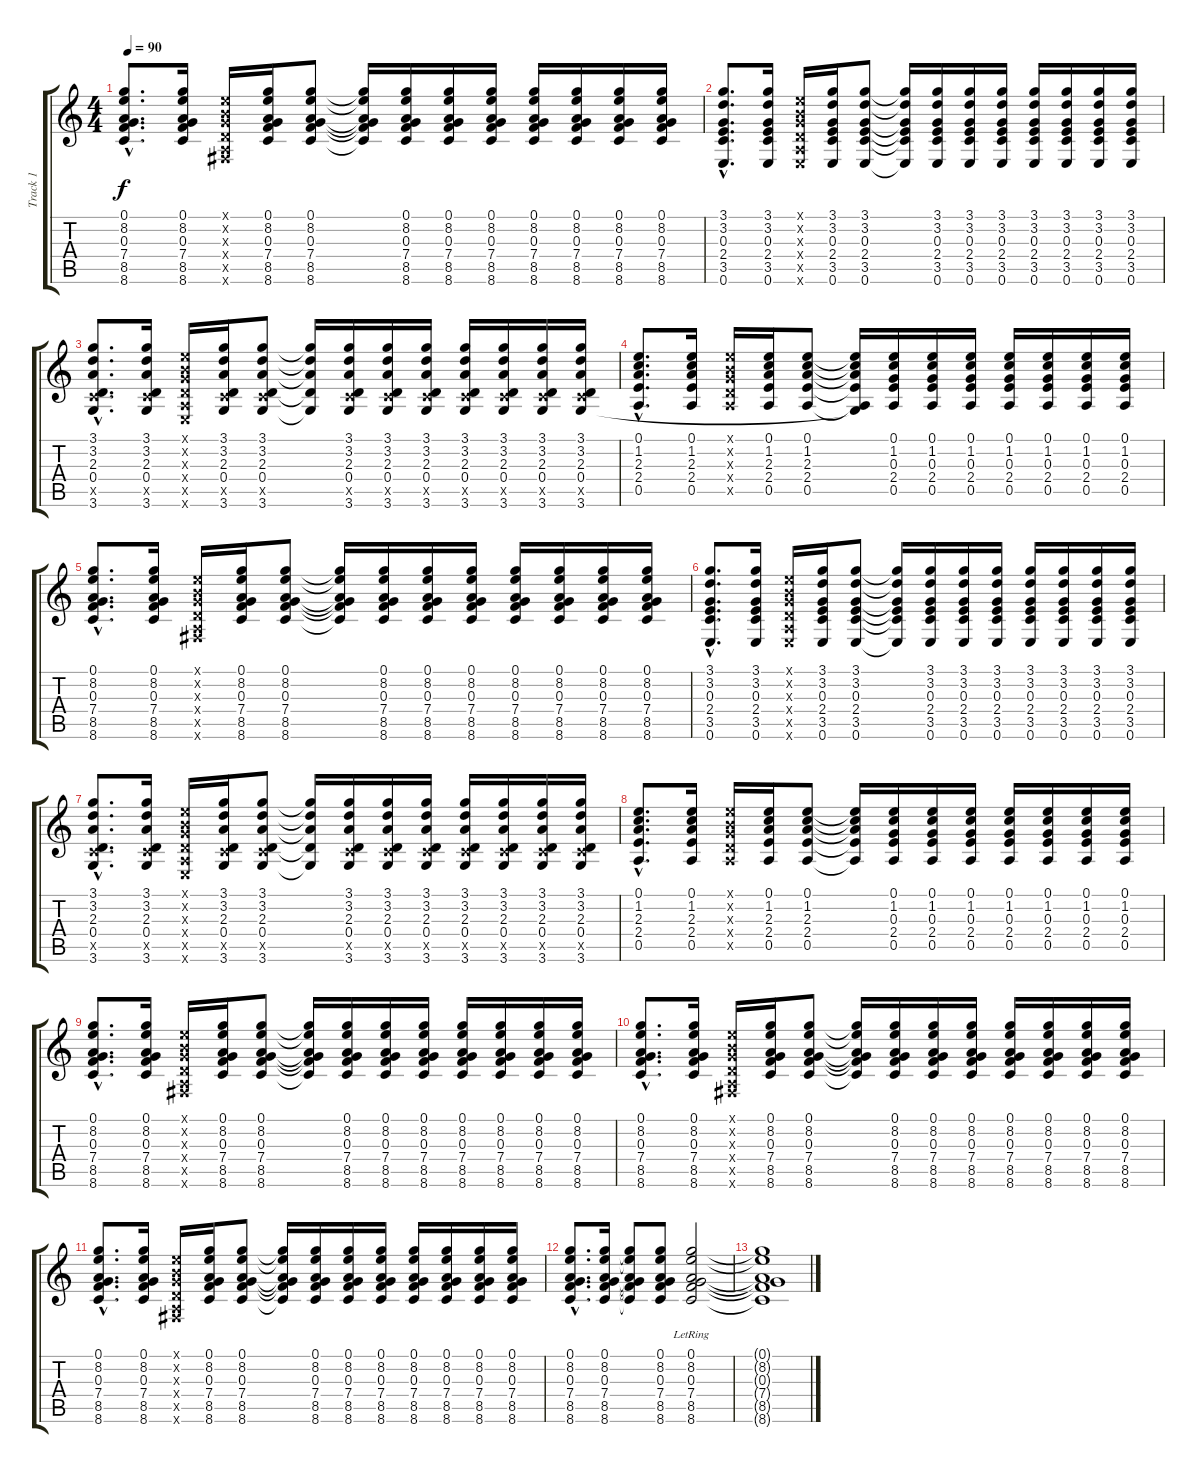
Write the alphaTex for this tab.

\track ("Track 1" "Track 1") {instrument acousticguitarsteel}
\staff {score tabs}
\tuning (E4 B3 G3 D3 A2 E2) {hide}
\ts (4 4)
\tempo 90
\clef g2
\ks c
(0.1{hac} 8.2{hac} 0.3{hac} 7.4{hac} 8.5{hac} 8.6{hac}).8{d dy f} (0.1 8.2 0.3 7.4 8.5 8.6).16 (0.1{x} 0.2{x} 0.3{x} 0.4{x} 0.5{x} 2.6{x}).16 (0.1 8.2 0.3 7.4 8.5 8.6).16 (0.1 8.2 0.3 7.4 8.5 8.6).8 (0.1{t} 8.2{t} 0.3{t} 7.4{t} 8.5{t} 8.6{t}).16 (0.1 8.2 0.3 7.4 8.5 8.6).16 (0.1 8.2 0.3 7.4 8.5 8.6).16 (0.1 8.2 0.3 7.4 8.5 8.6).16 (0.1 8.2 0.3 7.4 8.5 8.6).16 (0.1 8.2 0.3 7.4 8.5 8.6).16 (0.1 8.2 0.3 7.4 8.5 8.6).16 (0.1 8.2 0.3 7.4 8.5 8.6).16 |
(3.1{hac} 3.2{hac} 0.3{hac} 2.4{hac} 3.5{hac} 0.6{hac}).8{d} (3.1 3.2 0.3 2.4 3.5 0.6).16 (0.1{x} 0.2{x} 0.3{x} 0.4{x} 0.5{x} 0.6{x}).16 (3.1 3.2 0.3 2.4 3.5 0.6).16 (3.1 3.2 0.3 2.4 3.5 0.6).8 (3.1{t} 3.2{t} 0.3{t} 2.4{t} 3.5{t} 0.6{t}).16 (3.1 3.2 0.3 2.4 3.5 0.6).16 (3.1 3.2 0.3 2.4 3.5 0.6).16 (3.1 3.2 0.3 2.4 3.5 0.6).16 (3.1 3.2 0.3 2.4 3.5 0.6).16 (3.1 3.2 0.3 2.4 3.5 0.6).16 (3.1 3.2 0.3 2.4 3.5 0.6).16 (3.1 3.2 0.3 2.4 3.5 0.6).16 |
(3.1{hac} 3.2{hac} 2.3{hac} 0.4{hac} 3.5{hac x} 3.6{hac}).8{d} (3.1 3.2 2.3 0.4 3.5{x} 3.6).16 (0.1{x} 0.2{x} 0.3{x} 0.4{x} 0.5{x} 0.6{x}).16 (3.1 3.2 2.3 0.4 3.5{x} 3.6).16 (3.1 3.2 2.3 0.4 3.5{x} 3.6).8 (3.1{t} 3.2{t} 2.3{t} 0.4{t} 3.6{t}).16 (3.1 3.2 2.3 0.4 3.5{x} 3.6).16 (3.1 3.2 2.3 0.4 3.5{x} 3.6).16 (3.1 3.2 2.3 0.4 3.5{x} 3.6).16 (3.1 3.2 2.3 0.4 3.5{x} 3.6).16 (3.1 3.2 2.3 0.4 3.5{x} 3.6).16 (3.1 3.2 2.3 0.4 3.5{x} 3.6).16 (3.1 3.2 2.3 0.4 3.5{x} 3.6).16 |
(0.1{hac} 1.2{hac} 2.3{hac} 2.4{hac} 0.5{hac}).8{d} (0.1 1.2 2.3 2.4 0.5).16 (0.1{x} 0.2{x} 0.3{x} 0.4{x} 0.5{x}).16 (0.1 1.2 2.3 2.4 0.5).16 (0.1 1.2 2.3 2.4 0.5).8 (0.1{t} 1.2{t} 2.3{t} 2.4{t} 0.5{t} 3.6{t}).16 (0.1 1.2 0.3 2.4 0.5).16 (0.1 1.2 0.3 2.4 0.5).16 (0.1 1.2 0.3 2.4 0.5).16 (0.1 1.2 0.3 2.4 0.5).16 (0.1 1.2 0.3 2.4 0.5).16 (0.1 1.2 0.3 2.4 0.5).16 (0.1 1.2 0.3 2.4 0.5).16 |
(0.1{hac} 8.2{hac} 0.3{hac} 7.4{hac} 8.5{hac} 8.6{hac}).8{d} (0.1 8.2 0.3 7.4 8.5 8.6).16 (0.1{x} 0.2{x} 0.3{x} 0.4{x} 0.5{x} 2.6{x}).16 (0.1 8.2 0.3 7.4 8.5 8.6).16 (0.1 8.2 0.3 7.4 8.5 8.6).8 (0.1{t} 8.2{t} 0.3{t} 7.4{t} 8.5{t} 8.6{t}).16 (0.1 8.2 0.3 7.4 8.5 8.6).16 (0.1 8.2 0.3 7.4 8.5 8.6).16 (0.1 8.2 0.3 7.4 8.5 8.6).16 (0.1 8.2 0.3 7.4 8.5 8.6).16 (0.1 8.2 0.3 7.4 8.5 8.6).16 (0.1 8.2 0.3 7.4 8.5 8.6).16 (0.1 8.2 0.3 7.4 8.5 8.6).16 |
(3.1{hac} 3.2{hac} 0.3{hac} 2.4{hac} 3.5{hac} 0.6{hac}).8{d} (3.1 3.2 0.3 2.4 3.5 0.6).16 (0.1{x} 0.2{x} 0.3{x} 0.4{x} 0.5{x} 0.6{x}).16 (3.1 3.2 0.3 2.4 3.5 0.6).16 (3.1 3.2 0.3 2.4 3.5 0.6).8 (3.1{t} 3.2{t} 0.3{t} 2.4{t} 3.5{t} 0.6{t}).16 (3.1 3.2 0.3 2.4 3.5 0.6).16 (3.1 3.2 0.3 2.4 3.5 0.6).16 (3.1 3.2 0.3 2.4 3.5 0.6).16 (3.1 3.2 0.3 2.4 3.5 0.6).16 (3.1 3.2 0.3 2.4 3.5 0.6).16 (3.1 3.2 0.3 2.4 3.5 0.6).16 (3.1 3.2 0.3 2.4 3.5 0.6).16 |
(3.1{hac} 3.2{hac} 2.3{hac} 0.4{hac} 3.5{hac x} 3.6{hac}).8{d} (3.1 3.2 2.3 0.4 3.5{x} 3.6).16 (0.1{x} 0.2{x} 0.3{x} 0.4{x} 0.5{x} 0.6{x}).16 (3.1 3.2 2.3 0.4 3.5{x} 3.6).16 (3.1 3.2 2.3 0.4 3.5{x} 3.6).8 (3.1{t} 3.2{t} 2.3{t} 0.4{t} 3.6{t}).16 (3.1 3.2 2.3 0.4 3.5{x} 3.6).16 (3.1 3.2 2.3 0.4 3.5{x} 3.6).16 (3.1 3.2 2.3 0.4 3.5{x} 3.6).16 (3.1 3.2 2.3 0.4 3.5{x} 3.6).16 (3.1 3.2 2.3 0.4 3.5{x} 3.6).16 (3.1 3.2 2.3 0.4 3.5{x} 3.6).16 (3.1 3.2 2.3 0.4 3.5{x} 3.6).16 |
(0.1{hac} 1.2{hac} 2.3{hac} 2.4{hac} 0.5{hac}).8{d} (0.1 1.2 2.3 2.4 0.5).16 (0.1{x} 0.2{x} 0.3{x} 0.4{x} 0.5{x}).16 (0.1 1.2 2.3 2.4 0.5).16 (0.1 1.2 2.3 2.4 0.5).8 (0.1{t} 1.2{t} 2.3{t} 2.4{t} 0.5{t}).16 (0.1 1.2 0.3 2.4 0.5).16 (0.1 1.2 0.3 2.4 0.5).16 (0.1 1.2 0.3 2.4 0.5).16 (0.1 1.2 0.3 2.4 0.5).16 (0.1 1.2 0.3 2.4 0.5).16 (0.1 1.2 0.3 2.4 0.5).16 (0.1 1.2 0.3 2.4 0.5).16 |
(0.1{hac} 8.2{hac} 0.3{hac} 7.4{hac} 8.5{hac} 8.6{hac}).8{d} (0.1 8.2 0.3 7.4 8.5 8.6).16 (0.1{x} 0.2{x} 0.3{x} 0.4{x} 0.5{x} 2.6{x}).16 (0.1 8.2 0.3 7.4 8.5 8.6).16 (0.1 8.2 0.3 7.4 8.5 8.6).8 (0.1{t} 8.2{t} 0.3{t} 7.4{t} 8.5{t} 8.6{t}).16 (0.1 8.2 0.3 7.4 8.5 8.6).16 (0.1 8.2 0.3 7.4 8.5 8.6).16 (0.1 8.2 0.3 7.4 8.5 8.6).16 (0.1 8.2 0.3 7.4 8.5 8.6).16 (0.1 8.2 0.3 7.4 8.5 8.6).16 (0.1 8.2 0.3 7.4 8.5 8.6).16 (0.1 8.2 0.3 7.4 8.5 8.6).16 |
(0.1{hac} 8.2{hac} 0.3{hac} 7.4{hac} 8.5{hac} 8.6{hac}).8{d} (0.1 8.2 0.3 7.4 8.5 8.6).16 (0.1{x} 0.2{x} 0.3{x} 0.4{x} 0.5{x} 2.6{x}).16 (0.1 8.2 0.3 7.4 8.5 8.6).16 (0.1 8.2 0.3 7.4 8.5 8.6).8 (0.1{t} 8.2{t} 0.3{t} 7.4{t} 8.5{t} 8.6{t}).16 (0.1 8.2 0.3 7.4 8.5 8.6).16 (0.1 8.2 0.3 7.4 8.5 8.6).16 (0.1 8.2 0.3 7.4 8.5 8.6).16 (0.1 8.2 0.3 7.4 8.5 8.6).16 (0.1 8.2 0.3 7.4 8.5 8.6).16 (0.1 8.2 0.3 7.4 8.5 8.6).16 (0.1 8.2 0.3 7.4 8.5 8.6).16 |
(0.1{hac} 8.2{hac} 0.3{hac} 7.4{hac} 8.5{hac} 8.6{hac}).8{d} (0.1 8.2 0.3 7.4 8.5 8.6).16 (0.1{x} 0.2{x} 0.3{x} 0.4{x} 0.5{x} 2.6{x}).16 (0.1 8.2 0.3 7.4 8.5 8.6).16 (0.1 8.2 0.3 7.4 8.5 8.6).8 (0.1{t} 8.2{t} 0.3{t} 7.4{t} 8.5{t} 8.6{t}).16 (0.1 8.2 0.3 7.4 8.5 8.6).16 (0.1 8.2 0.3 7.4 8.5 8.6).16 (0.1 8.2 0.3 7.4 8.5 8.6).16 (0.1 8.2 0.3 7.4 8.5 8.6).16 (0.1 8.2 0.3 7.4 8.5 8.6).16 (0.1 8.2 0.3 7.4 8.5 8.6).16 (0.1 8.2 0.3 7.4 8.5 8.6).16 |
(0.1{hac} 8.2{hac} 0.3{hac} 7.4{hac} 8.5{hac} 8.6{hac}).8{d} (0.1 8.2 0.3 7.4 8.5 8.6).16 (0.1{t} 8.2{t} 0.3{t} 7.4{t} 8.5{t} 8.6{t}).8 (0.1 8.2 0.3 7.4 8.5 8.6).8 (0.1{lr} 8.2{lr} 0.3{lr} 7.4{lr} 8.5{lr} 8.6{lr}).2 |
(0.1{t} 8.2{t} 0.3{t} 7.4{t} 8.5{t} 8.6{t}).1
